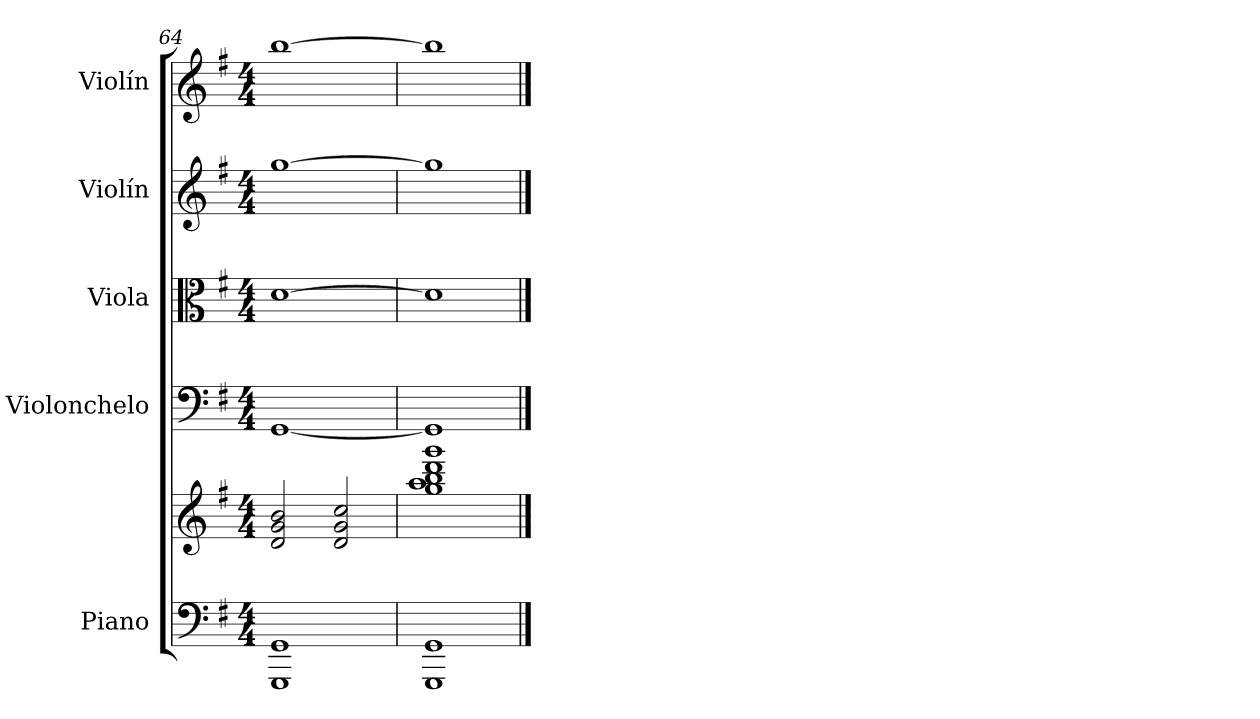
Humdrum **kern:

**kern	**kern	**kern	**kern	**kern	**kern
*part5	*part5	*part4	*part3	*part2	*part1
*staff6	*staff5	*staff4	*staff3	*staff2	*staff1
*I"Piano	*	*I"Violonchelo	*I"Viola	*I"Violín	*I"Violín
*I'Pno.	*	*I'Vc.	*I'Vla.	*I'Vln.	*I'Vln.
*clefF4	*clefG2	*clefF4	*clefC3	*clefG2	*clefG2
*k[f#]	*k[f#]	*k[f#]	*k[f#]	*k[f#]	*k[f#]
*M4/4	*M4/4	*M4/4	*M4/4	*M4/4	*M4/4
=64	=64	=64	=64	=64	=64
1GGG 1GG	2d/ 2g/ 2b/	[1GG	[1d	[1gg	[1bb
.	2d/ 2g/ 2cc/	.	.	.	.
!!LO:LB:g=z
=65	=65	=65	=65	=65	=65
1GGG 1GG	1gg 1aa 1bb 1ddd 1ggg	1GG]	1d]	1gg]	1bb]
==	==	==	==	==	==
*-	*-	*-	*-	*-	*-
